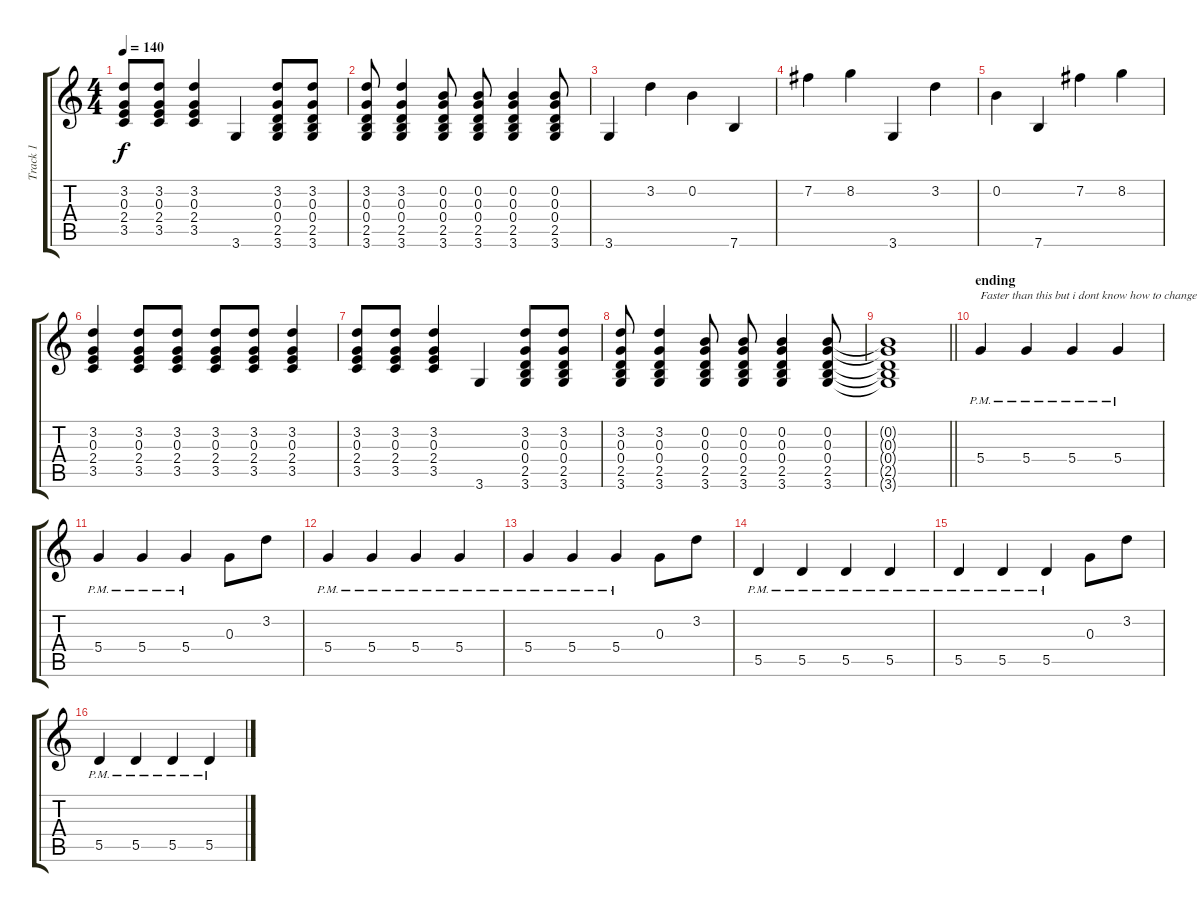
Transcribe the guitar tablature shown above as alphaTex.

\track ("Track 1" "Track 1") {instrument acousticguitarsteel}
\staff {score tabs}
\tuning (E4 B3 G3 D3 A2 E2) {hide}
\ts (4 4)
\tempo 140
\clef g2
\ks c
(3.2 0.3 2.4 3.5).8{dy f} (3.2 0.3 2.4 3.5).8 (3.2 0.3 2.4 3.5).4 3.6.4 (3.2 0.3 0.4 2.5 3.6).8 (3.2 0.3 0.4 2.5 3.6).8 |
(3.2 0.3 0.4 2.5 3.6).8 (3.2 0.3 0.4 2.5 3.6).4 (0.2 0.3 0.4 2.5 3.6).8 (0.2 0.3 0.4 2.5 3.6).8 (0.2 0.3 0.4 2.5 3.6).4 (0.2 0.3 0.4 2.5 3.6).8 |
3.6.4 3.2.4 0.2.4 7.6.4 |
7.2.4 8.2.4 3.6.4 3.2.4 |
0.2.4 7.6.4 7.2.4 8.2.4 |
(3.2 0.3 2.4 3.5).4 (3.2 0.3 2.4 3.5).8 (3.2 0.3 2.4 3.5).8 (3.2 0.3 2.4 3.5).8 (3.2 0.3 2.4 3.5).8 (3.2 0.3 2.4 3.5).4 |
(3.2 0.3 2.4 3.5).8 (3.2 0.3 2.4 3.5).8 (3.2 0.3 2.4 3.5).4 3.6.4 (3.2 0.3 0.4 2.5 3.6).8 (3.2 0.3 0.4 2.5 3.6).8 |
(3.2 0.3 0.4 2.5 3.6).8 (3.2 0.3 0.4 2.5 3.6).4 (0.2 0.3 0.4 2.5 3.6).8 (0.2 0.3 0.4 2.5 3.6).8 (0.2 0.3 0.4 2.5 3.6).4 (0.2 0.3 0.4 2.5 3.6).8 |
\barLineRight lightlight
(0.2{t} 0.3{t} 0.4{t} 2.5{t} 3.6{t}).1 |
\section ("" "ending")
5.4{pm}.4{txt "Faster than this but i dont know how to change"} 5.4{pm}.4 5.4{pm}.4 5.4{pm}.4 |
5.4{pm}.4 5.4{pm}.4 5.4{pm}.4 0.3.8 3.2.8 |
5.4{pm}.4 5.4{pm}.4 5.4{pm}.4 5.4{pm}.4 |
5.4{pm}.4 5.4{pm}.4 5.4{pm}.4 0.3.8 3.2.8 |
5.5{pm}.4 5.5{pm}.4 5.5{pm}.4 5.5{pm}.4 |
5.5{pm}.4 5.5{pm}.4 5.5{pm}.4 0.3.8 3.2.8 |
5.5{pm}.4 5.5{pm}.4 5.5{pm}.4 5.5{pm}.4
